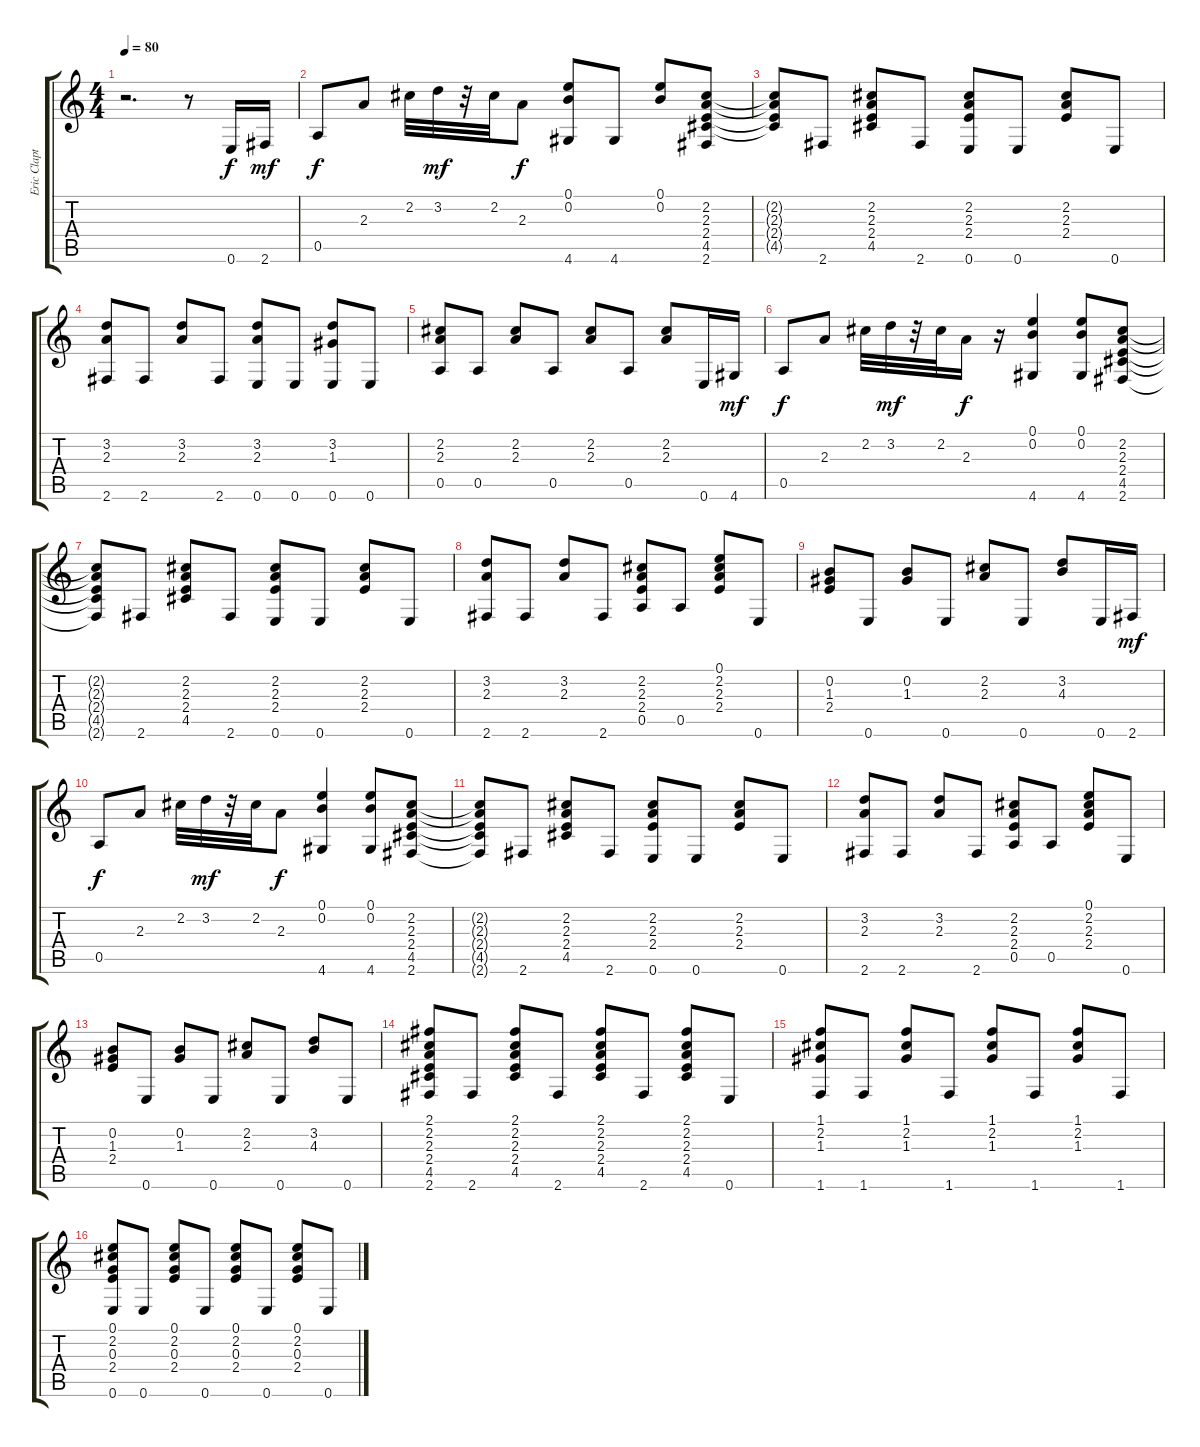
\track ("Eric Clapton (Guitar)" "Eric Clapt") {instrument acousticguitarnylon}
\staff {score tabs}
\tuning (E4 B3 G3 D3 A2 E2) {hide}
\ts (4 4)
\tempo 80
\clef g2
\ks c
r.2{d dy f instrument acousticguitarnylon} r.8 0.6.16 2.6.16{dy mf} |
0.5.8{dy f} 2.3.8 2.2.32 3.2.32{dy mf} r.32 2.2.32 2.3.8{dy f} (0.1 0.2 4.6).8 4.6.8 (0.1 0.2).8 (2.2 2.3 2.4 4.5 2.6).8 |
(2.2{t} 2.3{t} 2.4{t} 4.5{t}).8 2.6.8 (2.2 2.3 2.4 4.5).8 2.6.8 (2.2 2.3 2.4 0.6).8 0.6.8 (2.2 2.3 2.4).8 0.6.8 |
(3.2 2.3 2.6).8 2.6.8 (3.2 2.3).8 2.6.8 (3.2 2.3 0.6).8 0.6.8 (3.2 1.3 0.6).8 0.6.8 |
(2.2 2.3 0.5).8 0.5.8 (2.2 2.3).8 0.5.8 (2.2 2.3).8 0.5.8 (2.2 2.3).8 0.6.16 4.6.16{dy mf} |
0.5.8{dy f} 2.3.8 2.2.32 3.2.32{dy mf} r.32 2.2.32 2.3.16{dy f} r.16 (0.1 0.2 4.6).4 (0.1 0.2 4.6).8 (2.2 2.3 2.4 4.5 2.6).8 |
(2.2{t} 2.3{t} 2.4{t} 4.5{t} 2.6{t}).8 2.6.8 (2.2 2.3 2.4 4.5).8 2.6.8 (2.2 2.3 2.4 0.6).8 0.6.8 (2.2 2.3 2.4).8 0.6.8 |
(3.2 2.3 2.6).8 2.6.8 (3.2 2.3).8 2.6.8 (2.2 2.3 2.4 0.5).8 0.5.8 (0.1 2.2 2.3 2.4).8 0.6.8 |
(0.2 1.3 2.4).8 0.6.8 (0.2 1.3).8 0.6.8 (2.2 2.3).8 0.6.8 (3.2 4.3).8 0.6.16 2.6.16{dy mf} |
0.5.8{dy f} 2.3.8 2.2.32 3.2.32{dy mf} r.32 2.2.32 2.3.8{dy f} (0.1 0.2 4.6).4 (0.1 0.2 4.6).8 (2.2 2.3 2.4 4.5 2.6).8 |
(2.2{t} 2.3{t} 2.4{t} 4.5{t} 2.6{t}).8 2.6.8 (2.2 2.3 2.4 4.5).8 2.6.8 (2.2 2.3 2.4 0.6).8 0.6.8 (2.2 2.3 2.4).8 0.6.8 |
(3.2 2.3 2.6).8 2.6.8 (3.2 2.3).8 2.6.8 (2.2 2.3 2.4 0.5).8 0.5.8 (0.1 2.2 2.3 2.4).8 0.6.8 |
(0.2 1.3 2.4).8 0.6.8 (0.2 1.3).8 0.6.8 (2.2 2.3).8 0.6.8 (3.2 4.3).8 0.6.8 |
(2.1 2.2 2.3 2.4 4.5 2.6).8 2.6.8 (2.1 2.2 2.3 2.4 4.5).8 2.6.8 (2.1 2.2 2.3 2.4 4.5).8 2.6.8 (2.1 2.2 2.3 2.4 4.5).8 0.6.8 |
(1.1 2.2 1.3 1.6).8 1.6.8 (1.1 2.2 1.3).8 1.6.8 (1.1 2.2 1.3).8 1.6.8 (1.1 2.2 1.3).8 1.6.8 |
(0.1 2.2 0.3 2.4 0.6).8 0.6.8 (0.1 2.2 0.3 2.4).8 0.6.8 (0.1 2.2 0.3 2.4).8 0.6.8 (0.1 2.2 0.3 2.4).8 0.6.8
